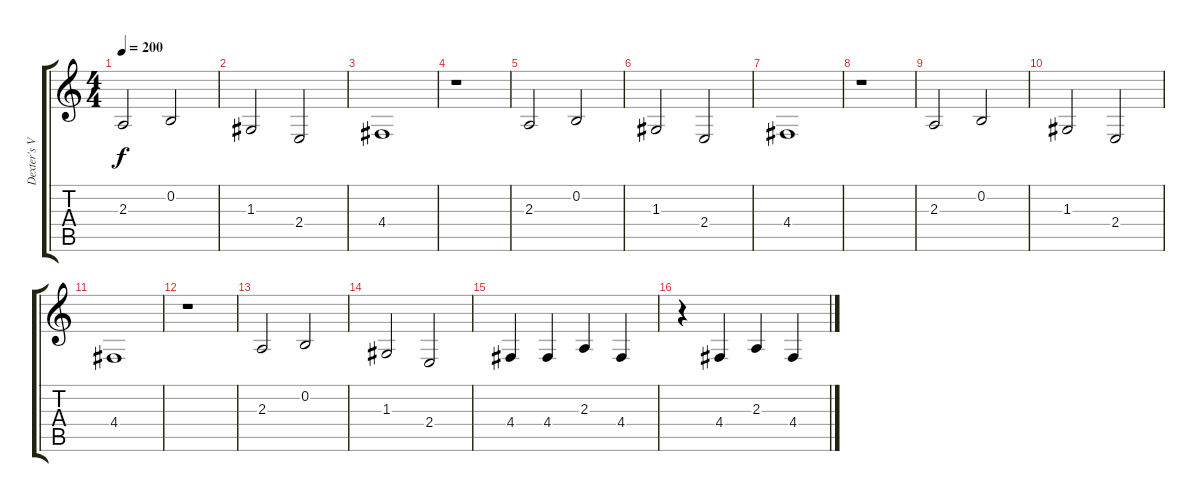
\track ("Dexter's Voice" "Dexter's V") {instrument trumpet}
\staff {score tabs}
\tuning (E4 B3 G3 D3 A2 E2) {hide}
\ts (4 4)
\tempo 200
\clef g2
\ks c
2.3.2{dy f} 0.2.2 |
1.3.2 2.4.2 |
4.4.1 |
r.1 |
2.3.2 0.2.2 |
1.3.2 2.4.2 |
4.4.1 |
r.1 |
2.3.2 0.2.2 |
1.3.2 2.4.2 |
4.4.1 |
r.1 |
2.3.2 0.2.2 |
1.3.2 2.4.2 |
4.4.4 4.4.4 2.3.4 4.4.4 |
r.4 4.4.4 2.3.4 4.4.4
